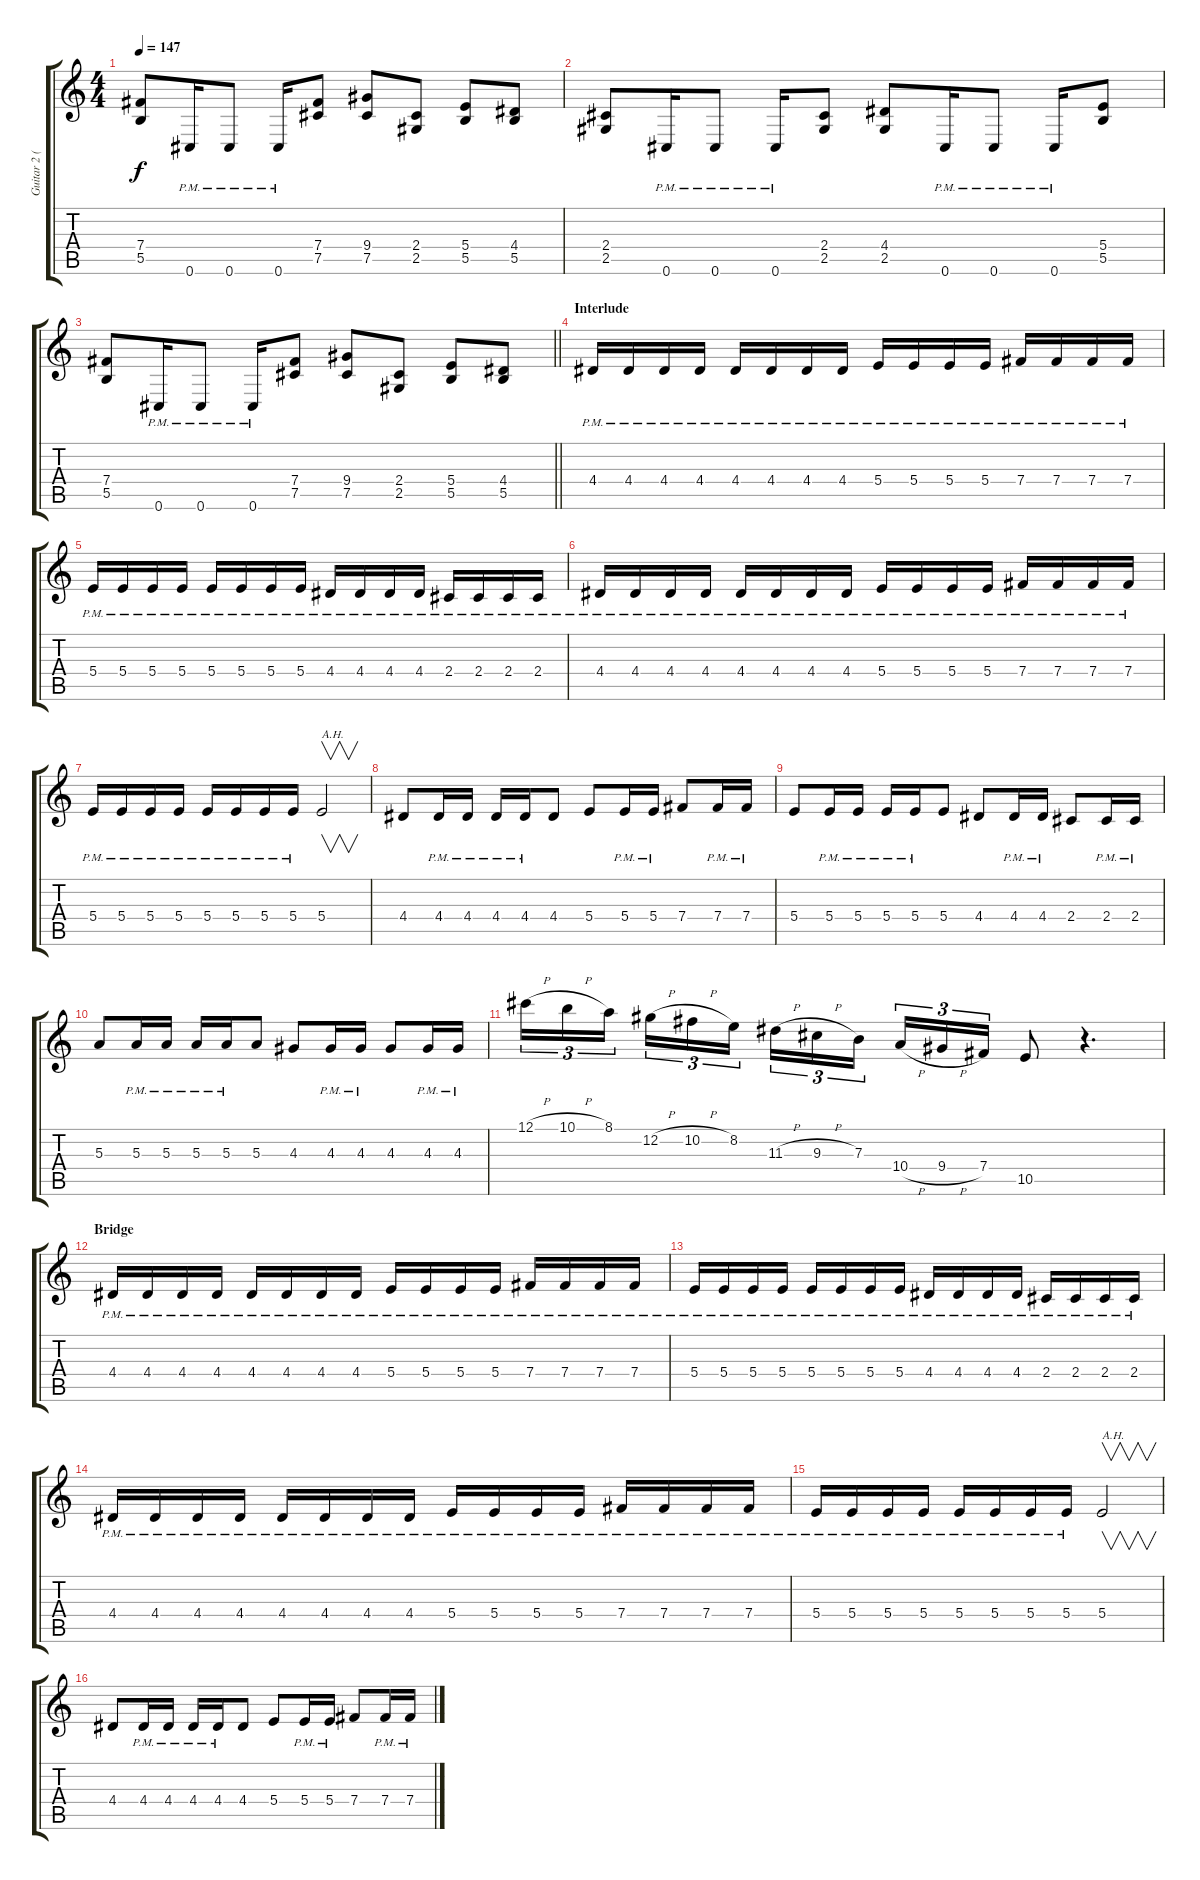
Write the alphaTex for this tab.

\track ("Guitar 2 (Rhythm)" "Guitar 2 (") {instrument distortionguitar}
\staff {score tabs}
\tuning (Db4 Ab3 E3 B2 Gb2 Db2) {hide}
\ts (4 4)
\tempo 147
\clef g2
\ks c
(7.4 5.5).8{dy f} 0.6{pm}.16 0.6{pm}.8 0.6{pm}.16 (7.4 7.5).8 (9.4 7.5).8 (2.4 2.5).8 (5.4 5.5).8 (4.4 5.5).8 |
(2.4 2.5).8 0.6{pm}.16 0.6{pm}.8 0.6{pm}.16 (2.4 2.5).8 (4.4 2.5).8 0.6{pm}.16 0.6{pm}.8 0.6{pm}.16 (5.4 5.5).8 |
\barLineRight lightlight
(7.4 5.5).8 0.6{pm}.16 0.6{pm}.8 0.6{pm}.16 (7.4 7.5).8 (9.4 7.5).8 (2.4 2.5).8 (5.4 5.5).8 (4.4 5.5).8 |
\section ("" "Interlude")
4.4{pm}.16 4.4{pm}.16 4.4{pm}.16 4.4{pm}.16 4.4{pm}.16 4.4{pm}.16 4.4{pm}.16 4.4{pm}.16 5.4{pm}.16 5.4{pm}.16 5.4{pm}.16 5.4{pm}.16 7.4{pm}.16 7.4{pm}.16 7.4{pm}.16 7.4{pm}.16 |
5.4{pm}.16 5.4{pm}.16 5.4{pm}.16 5.4{pm}.16 5.4{pm}.16 5.4{pm}.16 5.4{pm}.16 5.4{pm}.16 4.4{pm}.16 4.4{pm}.16 4.4{pm}.16 4.4{pm}.16 2.4{pm}.16 2.4{pm}.16 2.4{pm}.16 2.4{pm}.16 |
4.4{pm}.16 4.4{pm}.16 4.4{pm}.16 4.4{pm}.16 4.4{pm}.16 4.4{pm}.16 4.4{pm}.16 4.4{pm}.16 5.4{pm}.16 5.4{pm}.16 5.4{pm}.16 5.4{pm}.16 7.4{pm}.16 7.4{pm}.16 7.4{pm}.16 7.4{pm}.16 |
5.4{pm}.16 5.4{pm}.16 5.4{pm}.16 5.4{pm}.16 5.4{pm}.16 5.4{pm}.16 5.4{pm}.16 5.4{pm}.16 5.4.2{v txt "A.H." instrument guitarharmonics} |
4.4.8{volume 12 instrument distortionguitar} 4.4{pm}.16 4.4{pm}.16 4.4{pm}.16 4.4{pm}.16 4.4.8 5.4.8 5.4{pm}.16 5.4{pm}.16 7.4.8 7.4{pm}.16 7.4{pm}.16 |
5.4.8 5.4{pm}.16 5.4{pm}.16 5.4{pm}.16 5.4{pm}.16 5.4.8 4.4.8 4.4{pm}.16 4.4{pm}.16 2.4.8 2.4{pm}.16 2.4{pm}.16 |
5.3.8 5.3{pm}.16 5.3{pm}.16 5.3{pm}.16 5.3{pm}.16 5.3.8 4.3.8 4.3{pm}.16 4.3{pm}.16 4.3.8 4.3{pm}.16 4.3{pm}.16 |
12.1{h}.16{tu (3 2)} 10.1{h}.16{tu (3 2)} 8.1.16{tu (3 2)} 12.2{h}.16{tu (3 2)} 10.2{h}.16{tu (3 2)} 8.2.16{tu (3 2)} 11.3{h}.16{tu (3 2)} 9.3{h}.16{tu (3 2)} 7.3.16{tu (3 2)} 10.4{h}.16{tu (3 2)} 9.4{h}.16{tu (3 2)} 7.4.16{tu (3 2)} 10.5.8 r.4{d} |
\section ("" "Bridge")
4.4{pm}.16 4.4{pm}.16 4.4{pm}.16 4.4{pm}.16 4.4{pm}.16 4.4{pm}.16 4.4{pm}.16 4.4{pm}.16 5.4{pm}.16 5.4{pm}.16 5.4{pm}.16 5.4{pm}.16 7.4{pm}.16 7.4{pm}.16 7.4{pm}.16 7.4{pm}.16 |
5.4{pm}.16 5.4{pm}.16 5.4{pm}.16 5.4{pm}.16 5.4{pm}.16 5.4{pm}.16 5.4{pm}.16 5.4{pm}.16 4.4{pm}.16 4.4{pm}.16 4.4{pm}.16 4.4{pm}.16 2.4{pm}.16 2.4{pm}.16 2.4{pm}.16 2.4{pm}.16 |
4.4{pm}.16 4.4{pm}.16 4.4{pm}.16 4.4{pm}.16 4.4{pm}.16 4.4{pm}.16 4.4{pm}.16 4.4{pm}.16 5.4{pm}.16 5.4{pm}.16 5.4{pm}.16 5.4{pm}.16 7.4{pm}.16 7.4{pm}.16 7.4{pm}.16 7.4{pm}.16 |
5.4{pm}.16 5.4{pm}.16 5.4{pm}.16 5.4{pm}.16 5.4{pm}.16 5.4{pm}.16 5.4{pm}.16 5.4{pm}.16 5.4.2{v txt "A.H." instrument guitarharmonics} |
4.4.8{volume 12 instrument distortionguitar} 4.4{pm}.16 4.4{pm}.16 4.4{pm}.16 4.4{pm}.16 4.4.8 5.4.8 5.4{pm}.16 5.4{pm}.16 7.4.8 7.4{pm}.16 7.4{pm}.16
